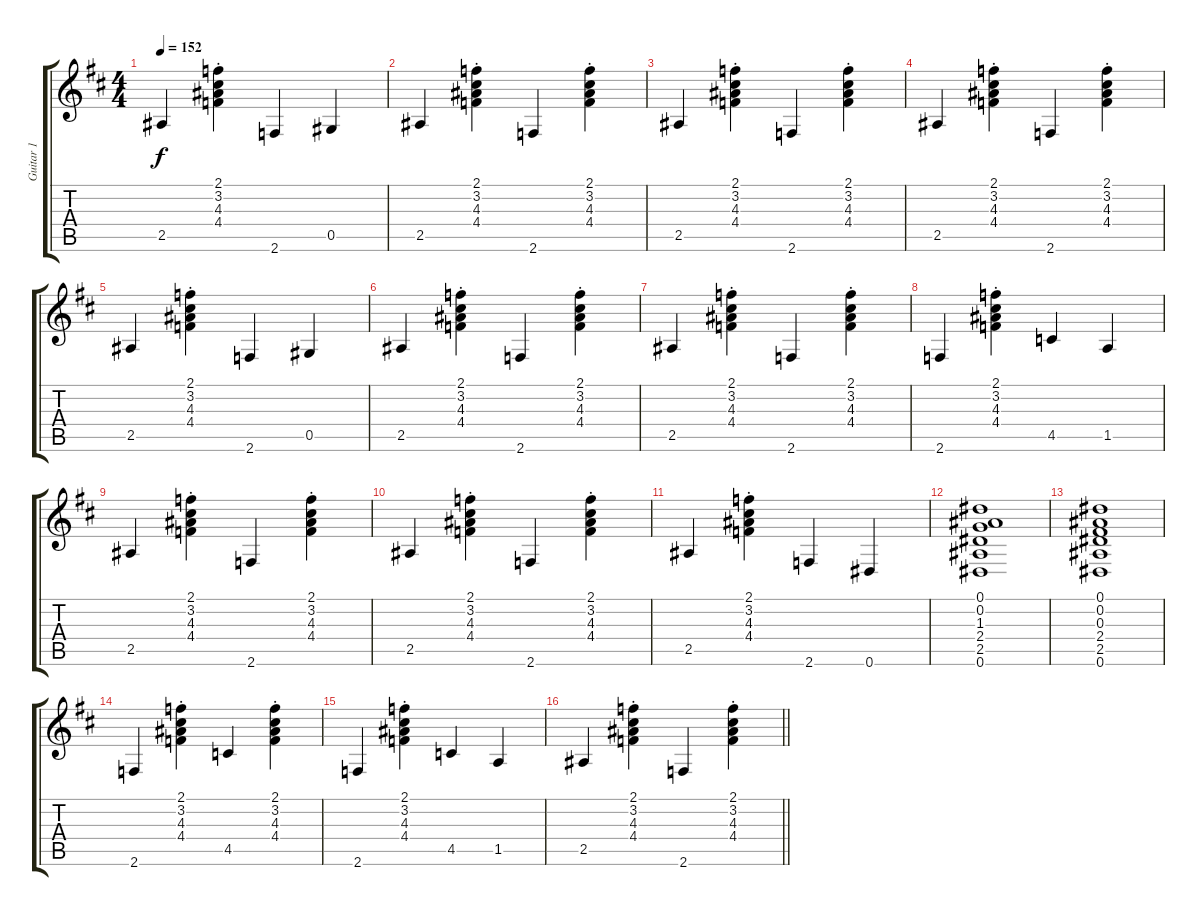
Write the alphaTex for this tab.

\track ("Guitar 1" "Guitar 1") {instrument acousticguitarnylon}
\staff {score tabs}
\tuning (Eb4 Bb3 Gb3 Db3 Ab2 Eb2) {hide}
\ts (4 4)
\tempo 152
\clef g2
\ks d
2.5.4{dy f} (2.1{st} 3.2{st} 4.3{st} 4.4{st}).4 2.6.4 0.5.4 |
2.5.4 (2.1{st} 3.2{st} 4.3{st} 4.4{st}).4 2.6.4 (2.1{st} 3.2{st} 4.3{st} 4.4{st}).4 |
2.5.4 (2.1{st} 3.2{st} 4.3{st} 4.4{st}).4 2.6.4 (2.1{st} 3.2{st} 4.3{st} 4.4{st}).4 |
2.5.4 (2.1{st} 3.2{st} 4.3{st} 4.4{st}).4 2.6.4 (2.1{st} 3.2{st} 4.3{st} 4.4{st}).4 |
2.5.4 (2.1{st} 3.2{st} 4.3{st} 4.4{st}).4 2.6.4 0.5.4 |
2.5.4 (2.1{st} 3.2{st} 4.3{st} 4.4{st}).4 2.6.4 (2.1{st} 3.2{st} 4.3{st} 4.4{st}).4 |
2.5.4 (2.1{st} 3.2{st} 4.3{st} 4.4{st}).4 2.6.4 (2.1{st} 3.2{st} 4.3{st} 4.4{st}).4 |
2.6.4 (2.1{st} 3.2{st} 4.3{st} 4.4{st}).4 4.5.4 1.5.4 |
2.5.4 (2.1{st} 3.2{st} 4.3{st} 4.4{st}).4 2.6.4 (2.1{st} 3.2{st} 4.3{st} 4.4{st}).4 |
2.5.4 (2.1{st} 3.2{st} 4.3{st} 4.4{st}).4 2.6.4 (2.1{st} 3.2{st} 4.3{st} 4.4{st}).4 |
2.5.4 (2.1{st} 3.2{st} 4.3{st} 4.4{st}).4 2.6.4 0.6.4 |
(0.1 0.2 1.3 2.4 2.5 0.6).1 |
(0.1 0.2 0.3 2.4 2.5 0.6).1 |
2.6.4 (2.1{st} 3.2{st} 4.3{st} 4.4{st}).4 4.5.4 (2.1{st} 3.2{st} 4.3{st} 4.4{st}).4 |
2.6.4 (2.1{st} 3.2{st} 4.3{st} 4.4{st}).4 4.5.4 1.5.4 |
\barLineRight lightlight
2.5.4 (2.1{st} 3.2{st} 4.3{st} 4.4{st}).4 2.6.4 (2.1{st} 3.2{st} 4.3{st} 4.4{st}).4
